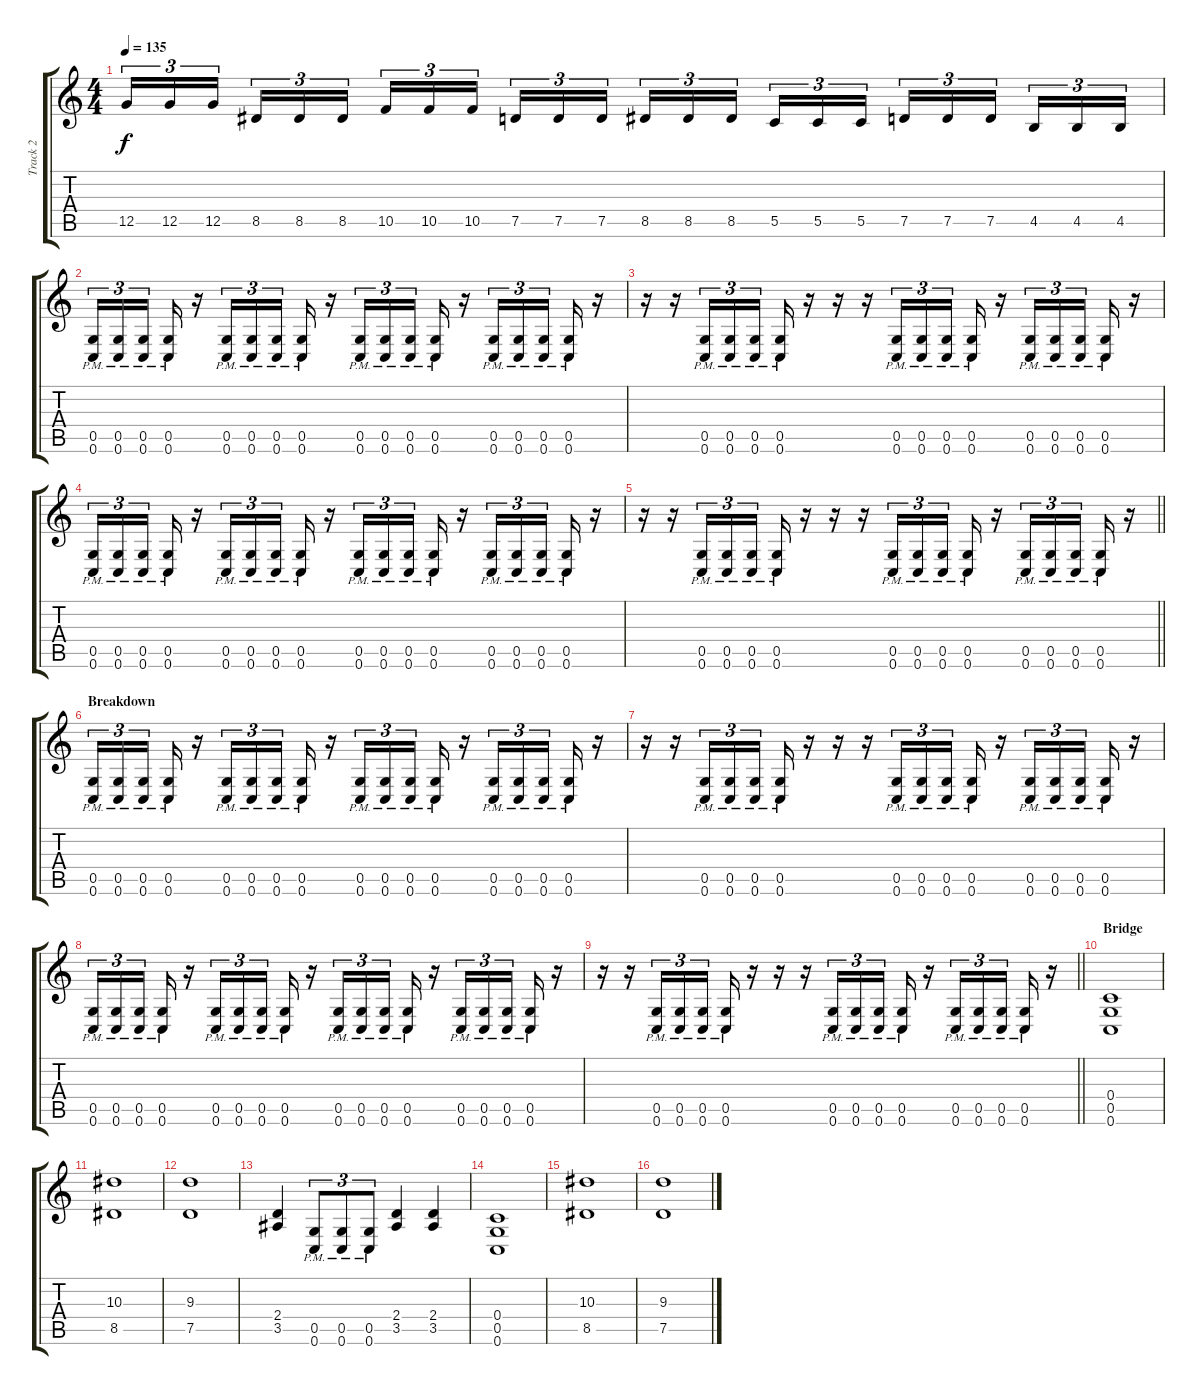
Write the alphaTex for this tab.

\track ("Track 2" "Track 2") {instrument distortionguitar}
\staff {score tabs}
\tuning (D4 A3 F3 C3 G2 C2) {hide}
\ts (4 4)
\tempo 135
\clef g2
\ks c
12.5.16{tu (3 2) dy f} 12.5.16{tu (3 2)} 12.5.16{tu (3 2) beam splitsecondary} 8.5.16{tu (3 2)} 8.5.16{tu (3 2)} 8.5.16{tu (3 2)} 10.5.16{tu (3 2)} 10.5.16{tu (3 2)} 10.5.16{tu (3 2) beam splitsecondary} 7.5.16{tu (3 2)} 7.5.16{tu (3 2)} 7.5.16{tu (3 2)} 8.5.16{tu (3 2)} 8.5.16{tu (3 2)} 8.5.16{tu (3 2) beam splitsecondary} 5.5.16{tu (3 2)} 5.5.16{tu (3 2)} 5.5.16{tu (3 2)} 7.5.16{tu (3 2)} 7.5.16{tu (3 2)} 7.5.16{tu (3 2) beam splitsecondary} 4.5.16{tu (3 2)} 4.5.16{tu (3 2)} 4.5.16{tu (3 2)} |
(0.5{pm} 0.6{pm}).16{tu (3 2)} (0.5{pm} 0.6{pm}).16{tu (3 2)} (0.5{pm} 0.6{pm}).16{tu (3 2) beam splitsecondary} (0.5{pm} 0.6{pm}).16 r.16 (0.5{pm} 0.6{pm}).16{tu (3 2)} (0.5{pm} 0.6{pm}).16{tu (3 2)} (0.5{pm} 0.6{pm}).16{tu (3 2) beam splitsecondary} (0.5{pm} 0.6{pm}).16 r.16 (0.5{pm} 0.6{pm}).16{tu (3 2)} (0.5{pm} 0.6{pm}).16{tu (3 2)} (0.5{pm} 0.6{pm}).16{tu (3 2) beam splitsecondary} (0.5{pm} 0.6{pm}).16 r.16 (0.5{pm} 0.6{pm}).16{tu (3 2)} (0.5{pm} 0.6{pm}).16{tu (3 2)} (0.5{pm} 0.6{pm}).16{tu (3 2) beam splitsecondary} (0.5{pm} 0.6{pm}).16 r.16 |
r.16 r.16 (0.5{pm} 0.6{pm}).16{tu (3 2)} (0.5{pm} 0.6{pm}).16{tu (3 2)} (0.5{pm} 0.6{pm}).16{tu (3 2)} (0.5{pm} 0.6{pm}).16 r.16 r.16 r.16 (0.5{pm} 0.6{pm}).16{tu (3 2)} (0.5{pm} 0.6{pm}).16{tu (3 2)} (0.5{pm} 0.6{pm}).16{tu (3 2) beam splitsecondary} (0.5{pm} 0.6{pm}).16 r.16 (0.5{pm} 0.6{pm}).16{tu (3 2)} (0.5{pm} 0.6{pm}).16{tu (3 2)} (0.5{pm} 0.6{pm}).16{tu (3 2) beam splitsecondary} (0.5{pm} 0.6{pm}).16 r.16 |
(0.5{pm} 0.6{pm}).16{tu (3 2)} (0.5{pm} 0.6{pm}).16{tu (3 2)} (0.5{pm} 0.6{pm}).16{tu (3 2) beam splitsecondary} (0.5{pm} 0.6{pm}).16 r.16 (0.5{pm} 0.6{pm}).16{tu (3 2)} (0.5{pm} 0.6{pm}).16{tu (3 2)} (0.5{pm} 0.6{pm}).16{tu (3 2) beam splitsecondary} (0.5{pm} 0.6{pm}).16 r.16 (0.5{pm} 0.6{pm}).16{tu (3 2)} (0.5{pm} 0.6{pm}).16{tu (3 2)} (0.5{pm} 0.6{pm}).16{tu (3 2) beam splitsecondary} (0.5{pm} 0.6{pm}).16 r.16 (0.5{pm} 0.6{pm}).16{tu (3 2)} (0.5{pm} 0.6{pm}).16{tu (3 2)} (0.5{pm} 0.6{pm}).16{tu (3 2) beam splitsecondary} (0.5{pm} 0.6{pm}).16 r.16 |
\barLineRight lightlight
r.16 r.16 (0.5{pm} 0.6{pm}).16{tu (3 2)} (0.5{pm} 0.6{pm}).16{tu (3 2)} (0.5{pm} 0.6{pm}).16{tu (3 2)} (0.5{pm} 0.6{pm}).16 r.16 r.16 r.16 (0.5{pm} 0.6{pm}).16{tu (3 2)} (0.5{pm} 0.6{pm}).16{tu (3 2)} (0.5{pm} 0.6{pm}).16{tu (3 2) beam splitsecondary} (0.5{pm} 0.6{pm}).16 r.16 (0.5{pm} 0.6{pm}).16{tu (3 2)} (0.5{pm} 0.6{pm}).16{tu (3 2)} (0.5{pm} 0.6{pm}).16{tu (3 2) beam splitsecondary} (0.5{pm} 0.6{pm}).16 r.16 |
\section ("" "Breakdown")
(0.5{pm} 0.6{pm}).16{tu (3 2)} (0.5{pm} 0.6{pm}).16{tu (3 2)} (0.5{pm} 0.6{pm}).16{tu (3 2) beam splitsecondary} (0.5{pm} 0.6{pm}).16 r.16 (0.5{pm} 0.6{pm}).16{tu (3 2)} (0.5{pm} 0.6{pm}).16{tu (3 2)} (0.5{pm} 0.6{pm}).16{tu (3 2) beam splitsecondary} (0.5{pm} 0.6{pm}).16 r.16 (0.5{pm} 0.6{pm}).16{tu (3 2)} (0.5{pm} 0.6{pm}).16{tu (3 2)} (0.5{pm} 0.6{pm}).16{tu (3 2) beam splitsecondary} (0.5{pm} 0.6{pm}).16 r.16 (0.5{pm} 0.6{pm}).16{tu (3 2)} (0.5{pm} 0.6{pm}).16{tu (3 2)} (0.5{pm} 0.6{pm}).16{tu (3 2) beam splitsecondary} (0.5{pm} 0.6{pm}).16 r.16 |
r.16 r.16 (0.5{pm} 0.6{pm}).16{tu (3 2)} (0.5{pm} 0.6{pm}).16{tu (3 2)} (0.5{pm} 0.6{pm}).16{tu (3 2)} (0.5{pm} 0.6{pm}).16 r.16 r.16 r.16 (0.5{pm} 0.6{pm}).16{tu (3 2)} (0.5{pm} 0.6{pm}).16{tu (3 2)} (0.5{pm} 0.6{pm}).16{tu (3 2) beam splitsecondary} (0.5{pm} 0.6{pm}).16 r.16 (0.5{pm} 0.6{pm}).16{tu (3 2)} (0.5{pm} 0.6{pm}).16{tu (3 2)} (0.5{pm} 0.6{pm}).16{tu (3 2) beam splitsecondary} (0.5{pm} 0.6{pm}).16 r.16 |
(0.5{pm} 0.6{pm}).16{tu (3 2)} (0.5{pm} 0.6{pm}).16{tu (3 2)} (0.5{pm} 0.6{pm}).16{tu (3 2) beam splitsecondary} (0.5{pm} 0.6{pm}).16 r.16 (0.5{pm} 0.6{pm}).16{tu (3 2)} (0.5{pm} 0.6{pm}).16{tu (3 2)} (0.5{pm} 0.6{pm}).16{tu (3 2) beam splitsecondary} (0.5{pm} 0.6{pm}).16 r.16 (0.5{pm} 0.6{pm}).16{tu (3 2)} (0.5{pm} 0.6{pm}).16{tu (3 2)} (0.5{pm} 0.6{pm}).16{tu (3 2) beam splitsecondary} (0.5{pm} 0.6{pm}).16 r.16 (0.5{pm} 0.6{pm}).16{tu (3 2)} (0.5{pm} 0.6{pm}).16{tu (3 2)} (0.5{pm} 0.6{pm}).16{tu (3 2) beam splitsecondary} (0.5{pm} 0.6{pm}).16 r.16 |
\barLineRight lightlight
r.16 r.16 (0.5{pm} 0.6{pm}).16{tu (3 2)} (0.5{pm} 0.6{pm}).16{tu (3 2)} (0.5{pm} 0.6{pm}).16{tu (3 2)} (0.5{pm} 0.6{pm}).16 r.16 r.16 r.16 (0.5{pm} 0.6{pm}).16{tu (3 2)} (0.5{pm} 0.6{pm}).16{tu (3 2)} (0.5{pm} 0.6{pm}).16{tu (3 2) beam splitsecondary} (0.5{pm} 0.6{pm}).16 r.16 (0.5{pm} 0.6{pm}).16{tu (3 2)} (0.5{pm} 0.6{pm}).16{tu (3 2)} (0.5{pm} 0.6{pm}).16{tu (3 2) beam splitsecondary} (0.5{pm} 0.6{pm}).16 r.16 |
\section ("" "Bridge")
(0.4 0.5 0.6).1 |
(10.3 8.5).1 |
(9.3 7.5).1 |
(2.4 3.5).4 (0.5{pm} 0.6{pm}).8{tu (3 2)} (0.5{pm} 0.6{pm}).8{tu (3 2)} (0.5{pm} 0.6{pm}).8{tu (3 2)} (2.4 3.5).4 (2.4 3.5).4 |
(0.4 0.5 0.6).1 |
(10.3 8.5).1 |
(9.3 7.5).1
